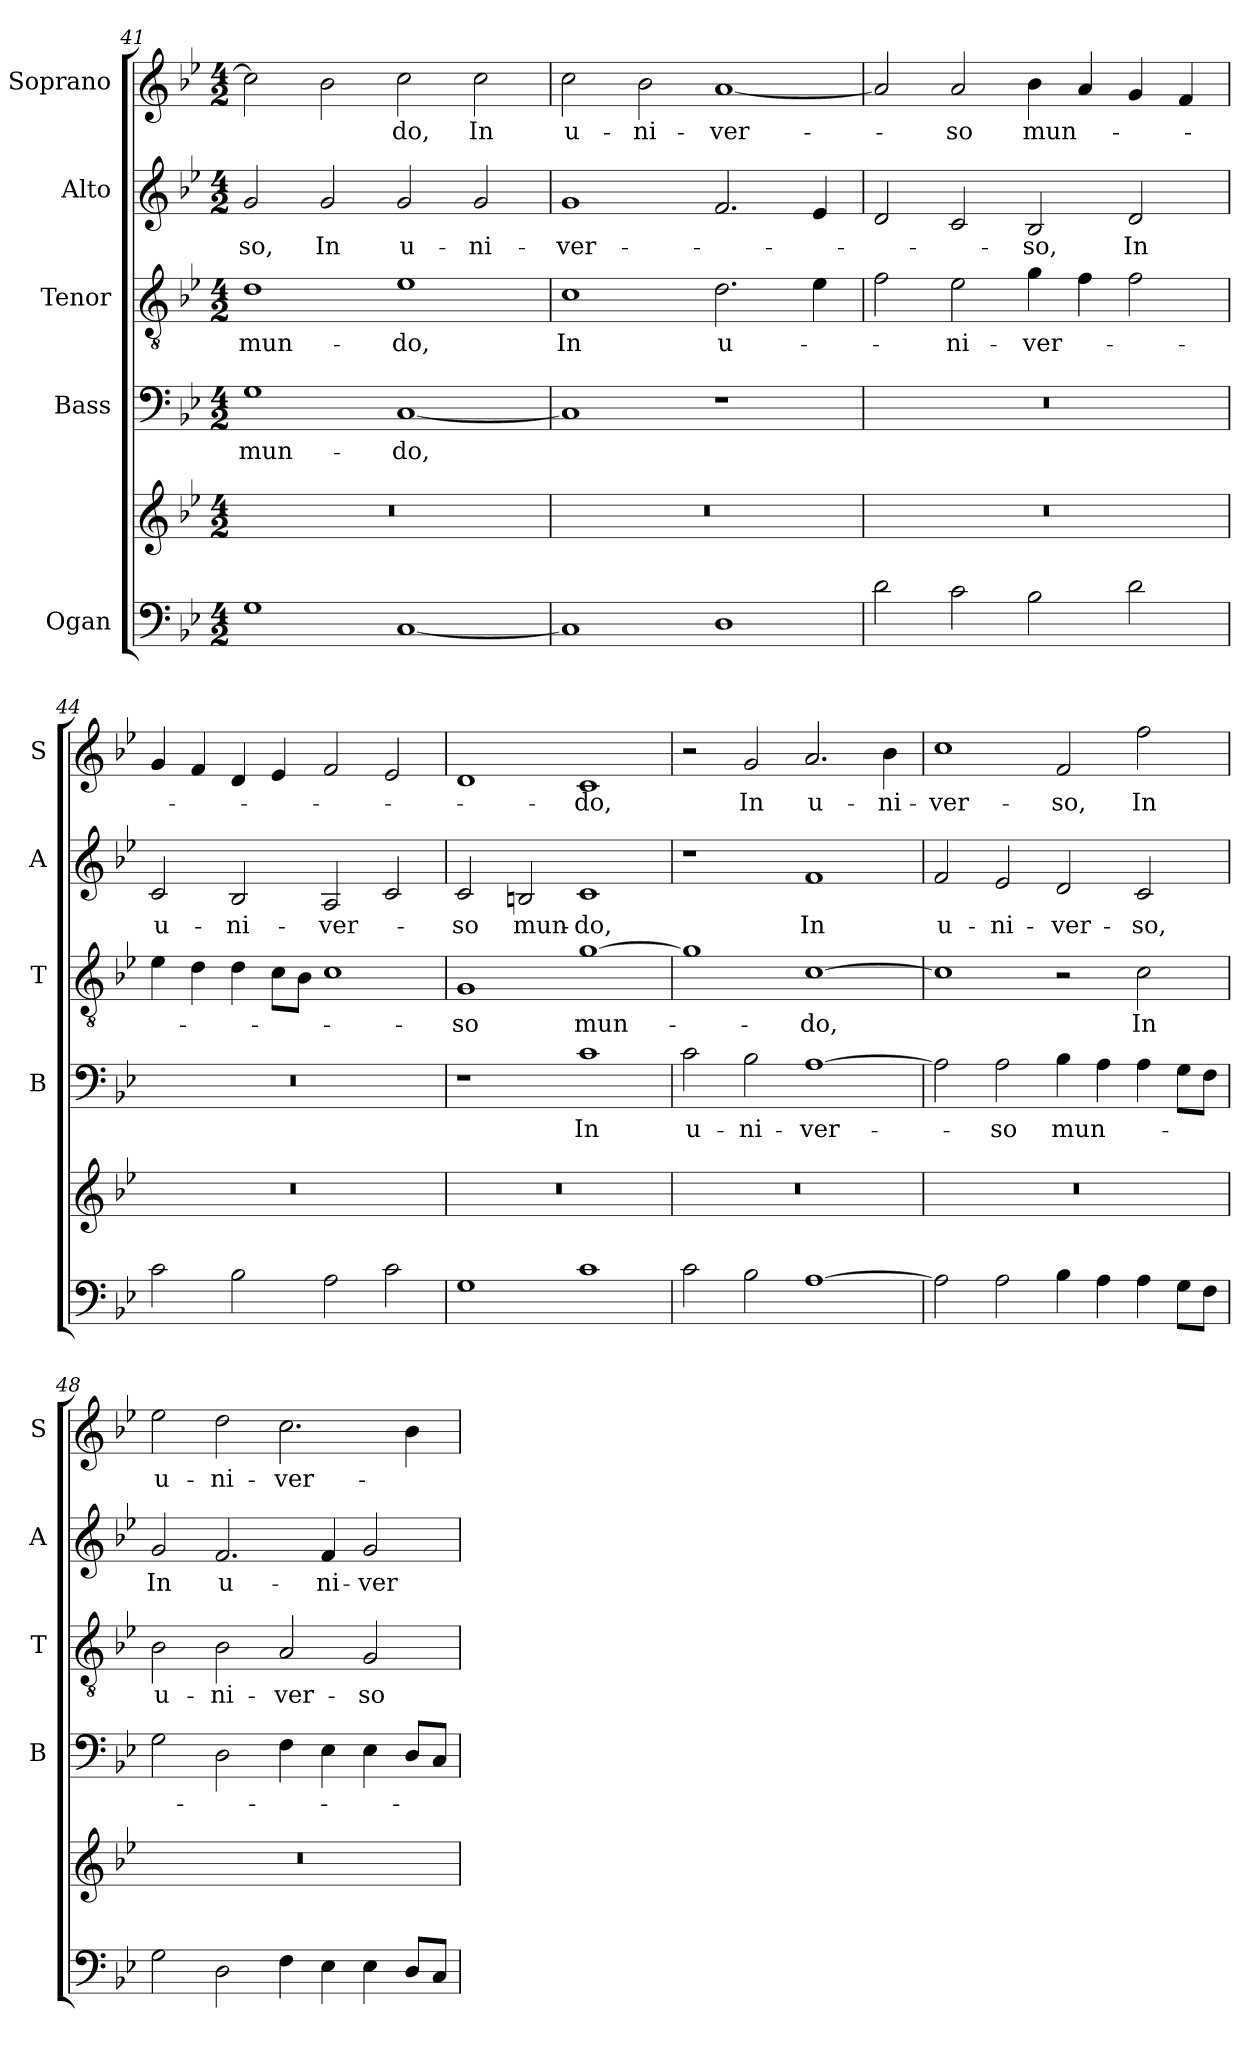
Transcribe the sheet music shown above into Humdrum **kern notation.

**kern	**kern	**kern	**text	**kern	**text	**kern	**text	**kern	**text
*part5	*part5	*part4	*part4	*part3	*part3	*part2	*part2	*part1	*part1
*staff6	*staff5	*staff4	*staff4	*staff3	*staff3	*staff2	*staff2	*staff1	*staff1
*I"Ogan	*	*I"Bass	*	*I"Tenor	*	*I"Alto	*	*I"Soprano	*
*	*	*I'B	*	*I'T	*	*I'A	*	*I'S	*
*clefF4	*clefG2	*clefF4	*	*clefGv2	*	*clefG2	*	*clefG2	*
*k[b-e-]	*k[b-e-]	*k[b-e-]	*	*k[b-e-]	*	*k[b-e-]	*	*k[b-e-]	*
*B-:	*B-:	*B-:	*	*B-:	*	*B-:	*	*B-:	*
*M4/2	*M4/2	*M4/2	*	*M4/2	*	*M4/2	*	*M4/2	*
=41	=41	=41	=41	=41	=41	=41	=41	=41	=41
!	!	!	!LO:LY:b	!	!LO:LY:b	!	!LO:LY:b	!	!
1G	0r	1G	mun-	1d	mun-	2g/	-so,	2cc\]	.
!	!	!	!	!	!	!	!LO:LY:b	!	!
.	.	.	.	.	.	2g/	In	2b-\	.
!	!	!	!LO:LY:b	!	!LO:LY:b	!	!LO:LY:b	!	!LO:LY:b
[1C	.	[1C	-do,	1e-	-do,	2g/	u-	2cc\	-do,
!	!	!	!	!	!	!	!LO:LY:b	!	!LO:LY:b
.	.	.	.	.	.	2g/	-ni-	2cc\	In
!!LO:PB:g=z
=42	=42	=42	=42	=42	=42	=42	=42	=42	=42
!	!	!	!	!	!LO:LY:b	!	!LO:LY:b	!	!LO:LY:b
1C]	0r	1C]	.	1c	In	1g	-ver-	2cc\	u-
!	!	!	!	!	!	!	!	!	!LO:LY:b
.	.	.	.	.	.	.	.	2b-\	-ni-
!	!	!	!	!	!LO:LY:b	!	!	!	!LO:LY:b
1D	.	1r	.	2.d\	u-	2.f/	.	[1a	-ver-
.	.	.	.	4e-\	.	4e-/	.	.	.
=43	=43	=43	=43	=43	=43	=43	=43	=43	=43
2d\	0r	0r	.	2f\	.	2d/	.	2a/]	.
!	!	!	!	!	!LO:LY:b	!	!	!	!LO:LY:b
2c\	.	.	.	2e-\	-ni-	2c/	.	2a/	-so
!	!	!	!	!	!LO:LY:b	!	!LO:LY:b	!	!LO:LY:b
2B-\	.	.	.	4g\	-ver-	2B-/	-so,	4b-\	mun-
.	.	.	.	4f\	.	.	.	4a/	.
!	!	!	!	!	!	!	!LO:LY:b	!	!
2d\	.	.	.	2f\	.	2d/	In	4g/	.
.	.	.	.	.	.	.	.	4f/	.
=44	=44	=44	=44	=44	=44	=44	=44	=44	=44
!	!	!	!	!	!	!	!LO:LY:b	!	!
2c\	0r	0r	.	4e-\	.	2c/	u-	4g/	.
.	.	.	.	4d\	.	.	.	4f/	.
!	!	!	!	!	!	!	!LO:LY:b	!	!
2B-\	.	.	.	4d\	.	2B-/	-ni-	4d/	.
.	.	.	.	8c\L	.	.	.	4e-/	.
.	.	.	.	8B-\J	.	.	.	.	.
!	!	!	!	!	!	!	!LO:LY:b	!	!
2A\	.	.	.	1c	.	2A/	-ver-	2f/	.
2c\	.	.	.	.	.	2c/	.	2e-/	.
=45	=45	=45	=45	=45	=45	=45	=45	=45	=45
!	!	!	!	!	!LO:LY:b	!	!LO:LY:b	!	!
1G	0r	1r	.	1G	-so	2c/	-so	1d	.
!	!	!	!	!	!	!	!LO:LY:b	!	!
.	.	.	.	.	.	2Bn/	mun-	.	.
!	!	!	!LO:LY:b	!	!LO:LY:b	!	!LO:LY:b	!	!LO:LY:b
1c	.	1c	In	[1g	mun-	1c	-do,	1c	-do,
=46	=46	=46	=46	=46	=46	=46	=46	=46	=46
!	!	!	!LO:LY:b	!	!	!	!	!	!
2c\	0r	2c\	u-	1g]	.	1r	.	2r	.
!	!	!	!LO:LY:b	!	!	!	!	!	!LO:LY:b
2B-\	.	2B-\	-ni-	.	.	.	.	2g/	In
!	!	!	!LO:LY:b	!	!LO:LY:b	!	!LO:LY:b	!	!LO:LY:b
[1A	.	[1A	-ver-	[1c	-do,	1f	In	2.a/	u-
!	!	!	!	!	!	!	!	!	!LO:LY:b
.	.	.	.	.	.	.	.	4b-\	-ni-
!!LO:LB:g=z
=47	=47	=47	=47	=47	=47	=47	=47	=47	=47
!	!	!	!	!	!	!	!LO:LY:b	!	!LO:LY:b
2A\]	0r	2A\]	.	1c]	.	2f/	u-	1cc	-ver-
!	!	!	!LO:LY:b	!	!	!	!LO:LY:b	!	!
2A\	.	2A\	-so	.	.	2e-/	-ni-	.	.
!	!	!	!LO:LY:b	!	!	!	!LO:LY:b	!	!LO:LY:b
4B-\	.	4B-\	mun-	2r	.	2d/	-ver-	2f/	-so,
4A\	.	4A\	.	.	.	.	.	.	.
!	!	!	!	!	!LO:LY:b	!	!LO:LY:b	!	!LO:LY:b
4A\	.	4A\	.	2c\	In	2c/	-so,	2ff\	In
8G\L	.	8G\L	.	.	.	.	.	.	.
8F\J	.	8F\J	.	.	.	.	.	.	.
=48	=48	=48	=48	=48	=48	=48	=48	=48	=48
!	!	!	!	!	!LO:LY:b	!	!LO:LY:b	!	!LO:LY:b
2G\	0r	2G\	.	2B-\	u-	2g/	In	2ee-\	u-
!	!	!	!	!	!LO:LY:b	!	!LO:LY:b	!	!LO:LY:b
2D\	.	2D\	.	2B-\	-ni-	2.f/	u-	2dd\	-ni-
!	!	!	!	!	!LO:LY:b	!	!	!	!LO:LY:b
4F\	.	4F\	.	2A/	-ver-	.	.	2.cc\	-ver-
!	!	!	!	!	!	!	!LO:LY:b	!	!
4E-\	.	4E-\	.	.	.	4f/	-ni-	.	.
!	!	!	!	!	!LO:LY:b	!	!LO:LY:b	!	!
4E-\	.	4E-\	.	2G/	-so	2g/	-ver-	.	.
8D/L	.	8D/L	.	.	.	.	.	4b-\	.
8C/J	.	8C/J	.	.	.	.	.	.	.
=	=	=	=	=	=	=	=	=	=
*-	*-	*-	*-	*-	*-	*-	*-	*-	*-
